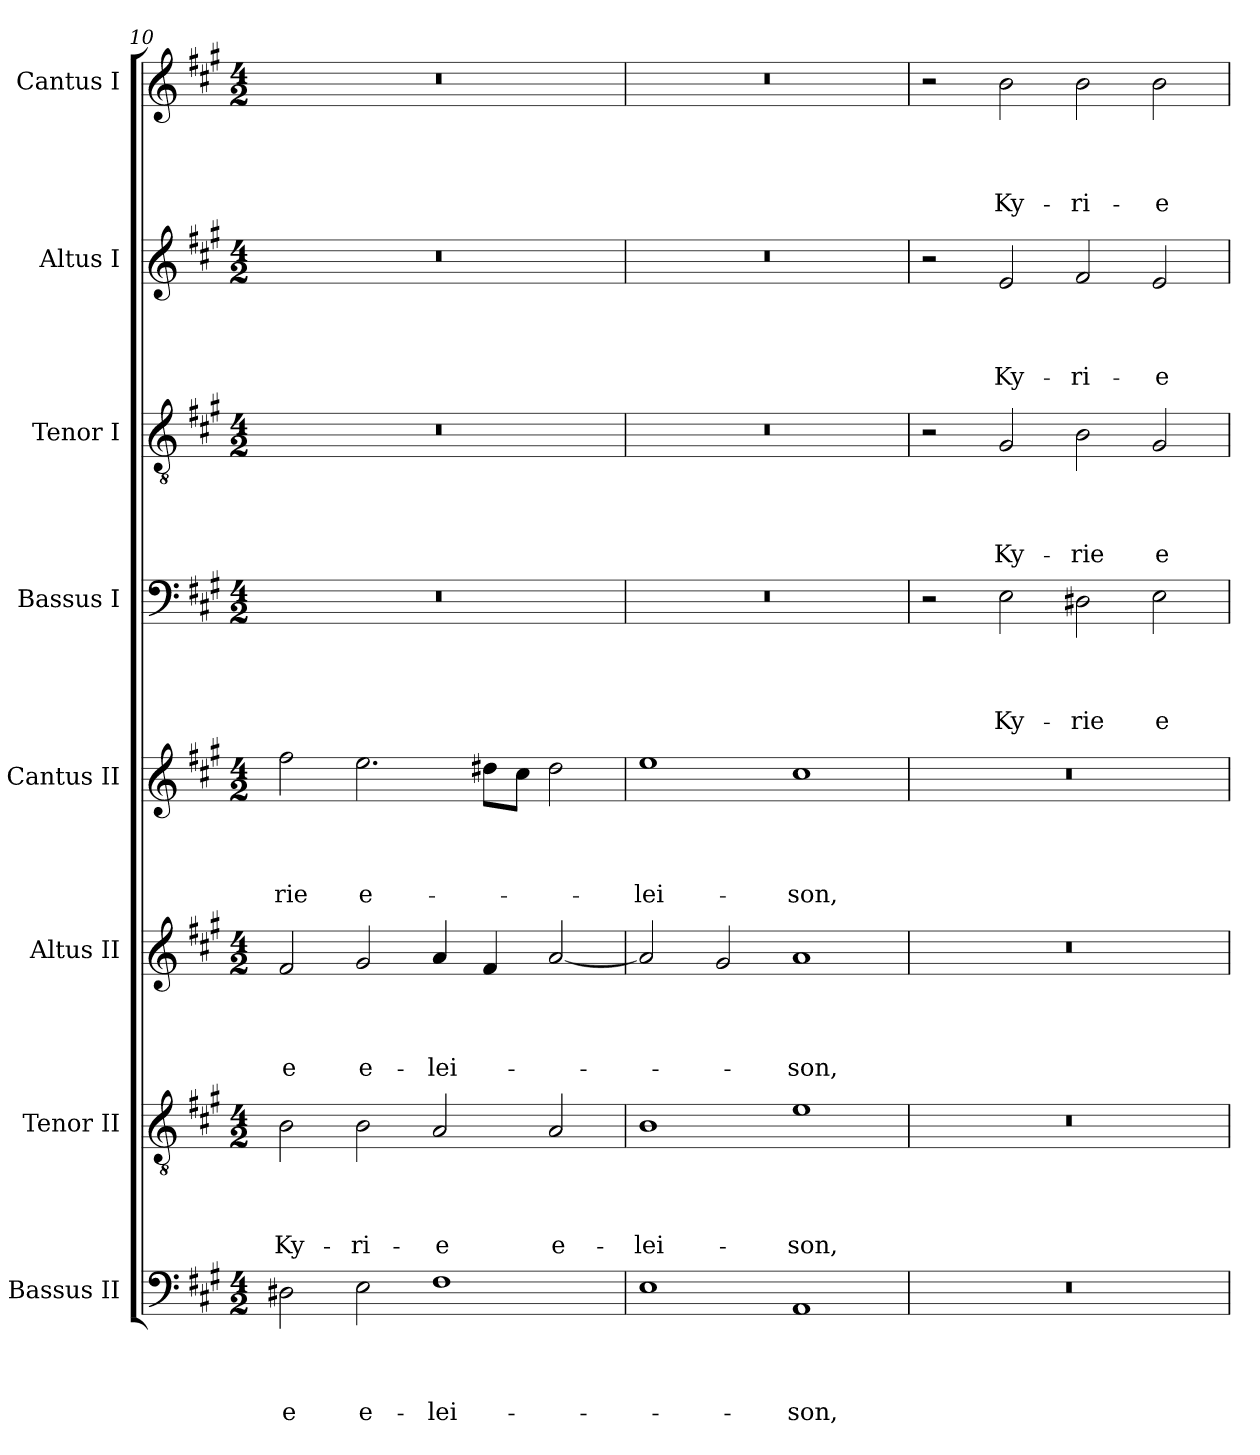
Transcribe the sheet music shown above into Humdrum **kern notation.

**kern	**text	**text	**text	**text	**kern	**text	**text	**text	**text	**kern	**text	**text	**text	**text	**kern	**text	**text	**text	**text	**kern	**text	**text	**text	**text	**kern	**text	**text	**text	**text	**kern	**text	**text	**text	**text	**kern	**text	**text	**text	**text
*part8	*part8	*part8	*part8	*part8	*part7	*part7	*part7	*part7	*part7	*part6	*part6	*part6	*part6	*part6	*part5	*part5	*part5	*part5	*part5	*part4	*part4	*part4	*part4	*part4	*part3	*part3	*part3	*part3	*part3	*part2	*part2	*part2	*part2	*part2	*part1	*part1	*part1	*part1	*part1
*staff8	*staff8	*staff8	*staff8	*staff8	*staff7	*staff7	*staff7	*staff7	*staff7	*staff6	*staff6	*staff6	*staff6	*staff6	*staff5	*staff5	*staff5	*staff5	*staff5	*staff4	*staff4	*staff4	*staff4	*staff4	*staff3	*staff3	*staff3	*staff3	*staff3	*staff2	*staff2	*staff2	*staff2	*staff2	*staff1	*staff1	*staff1	*staff1	*staff1
*I"Bassus II	*	*	*	*	*I"Tenor II	*	*	*	*	*I"Altus II	*	*	*	*	*I"Cantus II	*	*	*	*	*I"Bassus I	*	*	*	*	*I"Tenor I	*	*	*	*	*I"Altus I	*	*	*	*	*I"Cantus I	*	*	*	*
*I'B II	*	*	*	*	*I'T II	*	*	*	*	*I'A II	*	*	*	*	*I'C II	*	*	*	*	*I'B I	*	*	*	*	*I'T I	*	*	*	*	*I'A I	*	*	*	*	*I'C I	*	*	*	*
*clefF4	*	*	*	*	*clefGv2	*	*	*	*	*clefG2	*	*	*	*	*clefG2	*	*	*	*	*clefF4	*	*	*	*	*clefGv2	*	*	*	*	*clefG2	*	*	*	*	*clefG2	*	*	*	*
*k[f#c#g#]	*	*	*	*	*k[f#c#g#]	*	*	*	*	*k[f#c#g#]	*	*	*	*	*k[f#c#g#]	*	*	*	*	*k[f#c#g#]	*	*	*	*	*k[f#c#g#]	*	*	*	*	*k[f#c#g#]	*	*	*	*	*k[f#c#g#]	*	*	*	*
*A:	*	*	*	*	*A:	*	*	*	*	*A:	*	*	*	*	*A:	*	*	*	*	*A:	*	*	*	*	*A:	*	*	*	*	*A:	*	*	*	*	*A:	*	*	*	*
*M4/2	*	*	*	*	*M4/2	*	*	*	*	*M4/2	*	*	*	*	*M4/2	*	*	*	*	*M4/2	*	*	*	*	*M4/2	*	*	*	*	*M4/2	*	*	*	*	*M4/2	*	*	*	*
=10	=10	=10	=10	=10	=10	=10	=10	=10	=10	=10	=10	=10	=10	=10	=10	=10	=10	=10	=10	=10	=10	=10	=10	=10	=10	=10	=10	=10	=10	=10	=10	=10	=10	=10	=10	=10	=10	=10	=10
2D#X\	.	.	.	-e	2B\	.	.	.	Ky-	2f#/	.	.	.	-e	2ff#\	.	.	.	-rie	0r	.	.	.	.	0r	.	.	.	.	0r	.	.	.	.	0r	.	.	.	.
2E\	.	.	.	e-	2B\	.	.	.	-ri-	2g#/	.	.	.	e-	2.ee\	.	.	.	e-	.	.	.	.	.	.	.	.	.	.	.	.	.	.	.	.	.	.	.	.
1F#	.	.	.	-lei-	2A/	.	.	.	-e	4a/	.	.	.	-lei-	.	.	.	.	.	.	.	.	.	.	.	.	.	.	.	.	.	.	.	.	.	.	.	.	.
.	.	.	.	.	.	.	.	.	.	4f#/	.	.	.	.	8dd#X\L	.	.	.	.	.	.	.	.	.	.	.	.	.	.	.	.	.	.	.	.	.	.	.	.
.	.	.	.	.	.	.	.	.	.	.	.	.	.	.	8cc#\J	.	.	.	.	.	.	.	.	.	.	.	.	.	.	.	.	.	.	.	.	.	.	.	.
.	.	.	.	.	2A/	.	.	.	e-	[2a/	.	.	.	.	2dd#\	.	.	.	.	.	.	.	.	.	.	.	.	.	.	.	.	.	.	.	.	.	.	.	.
!!LO:PB:g=z
=11	=11	=11	=11	=11	=11	=11	=11	=11	=11	=11	=11	=11	=11	=11	=11	=11	=11	=11	=11	=11	=11	=11	=11	=11	=11	=11	=11	=11	=11	=11	=11	=11	=11	=11	=11	=11	=11	=11	=11
1E	.	.	.	.	1B	.	.	.	-lei-	2a/]	.	.	.	.	1ee	.	.	.	-lei-	0r	.	.	.	.	0r	.	.	.	.	0r	.	.	.	.	0r	.	.	.	.
.	.	.	.	.	.	.	.	.	.	2g#/	.	.	.	.	.	.	.	.	.	.	.	.	.	.	.	.	.	.	.	.	.	.	.	.	.	.	.	.	.
1AA	.	.	.	-son,	1e	.	.	.	-son,	1a	.	.	.	-son,	1cc#	.	.	.	-son,	.	.	.	.	.	.	.	.	.	.	.	.	.	.	.	.	.	.	.	.
=12	=12	=12	=12	=12	=12	=12	=12	=12	=12	=12	=12	=12	=12	=12	=12	=12	=12	=12	=12	=12	=12	=12	=12	=12	=12	=12	=12	=12	=12	=12	=12	=12	=12	=12	=12	=12	=12	=12	=12
0r	.	.	.	.	0r	.	.	.	.	0r	.	.	.	.	0r	.	.	.	.	2r	.	.	.	.	2r	.	.	.	.	2r	.	.	.	.	2r	.	.	.	.
.	.	.	.	.	.	.	.	.	.	.	.	.	.	.	.	.	.	.	.	2E\	.	.	.	Ky-	2G#/	.	.	.	Ky-	2e/	.	.	.	Ky-	2b\	.	.	.	Ky-
.	.	.	.	.	.	.	.	.	.	.	.	.	.	.	.	.	.	.	.	2D#X\	.	.	.	-rie	2B\	.	.	.	-rie	2f#/	.	.	.	-ri-	2b\	.	.	.	-ri-
.	.	.	.	.	.	.	.	.	.	.	.	.	.	.	.	.	.	.	.	2E\	.	.	.	e-	2G#/	.	.	.	e-	2e/	.	.	.	-e	2b\	.	.	.	-e
=	=	=	=	=	=	=	=	=	=	=	=	=	=	=	=	=	=	=	=	=	=	=	=	=	=	=	=	=	=	=	=	=	=	=	=	=	=	=	=
*-	*-	*-	*-	*-	*-	*-	*-	*-	*-	*-	*-	*-	*-	*-	*-	*-	*-	*-	*-	*-	*-	*-	*-	*-	*-	*-	*-	*-	*-	*-	*-	*-	*-	*-	*-	*-	*-	*-	*-
